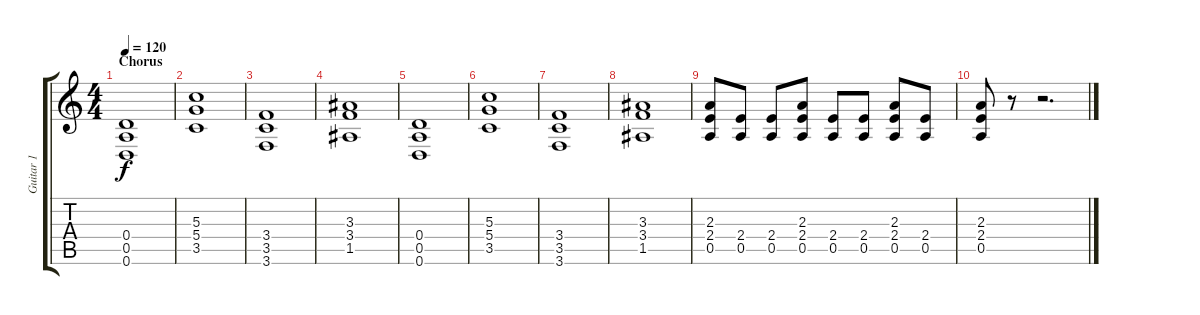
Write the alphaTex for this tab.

\track ("Guitar 1" "Guitar 1") {instrument distortionguitar}
\staff {score tabs}
\tuning (E4 B3 G3 D3 A2 D2) {hide}
\ts (4 4)
\section ("" "Chorus")
\tempo 120
\clef g2
\ks c
(0.4 0.5 0.6).1{dy f} |
(5.3 5.4 3.5).1 |
(3.4 3.5 3.6).1 |
(3.3 3.4 1.5).1 |
(0.4 0.5 0.6).1 |
(5.3 5.4 3.5).1 |
(3.4 3.5 3.6).1 |
(3.3 3.4 1.5).1 |
(2.3 2.4 0.5).8 (2.4 0.5).8 (2.4 0.5).8 (2.3 2.4 0.5).8 (2.4 0.5).8 (2.4 0.5).8 (2.3 2.4 0.5).8 (2.4 0.5).8 |
(2.3 2.4 0.5).8 r.8 r.2{d}
